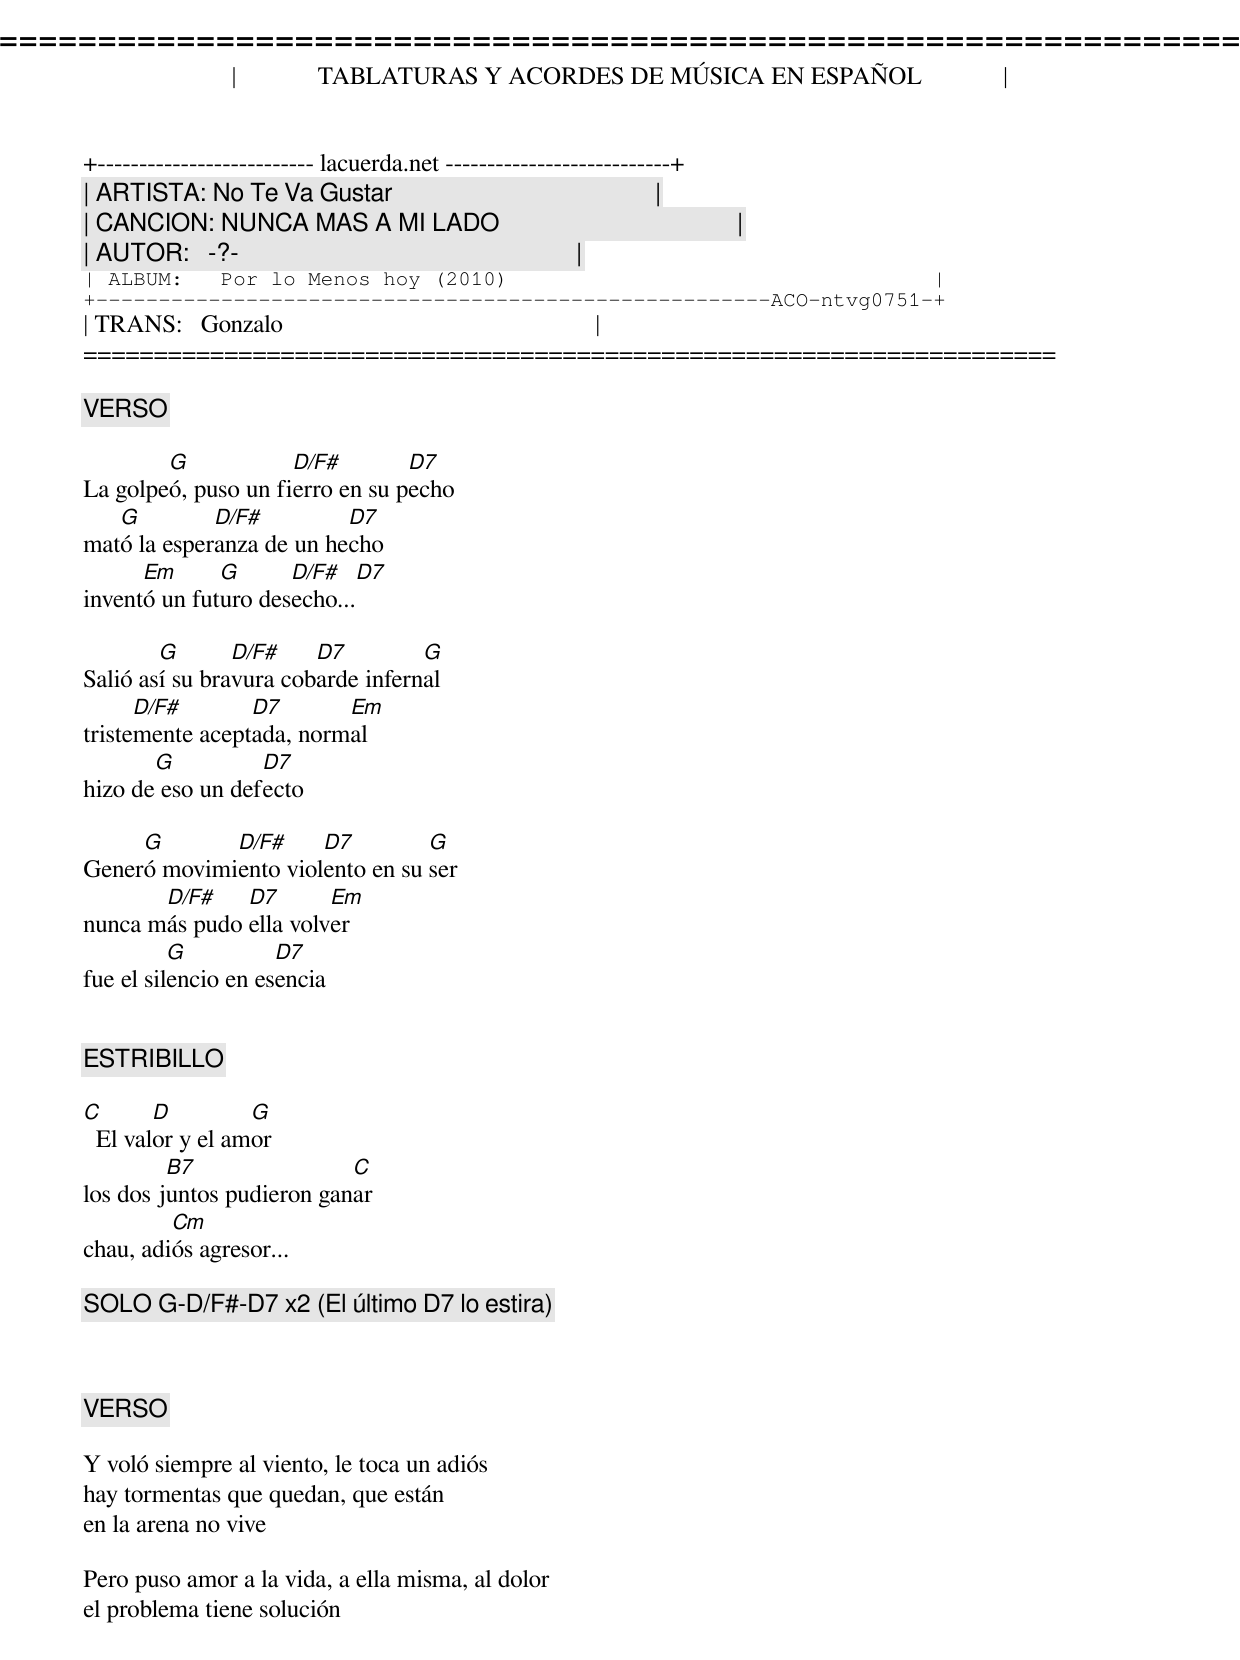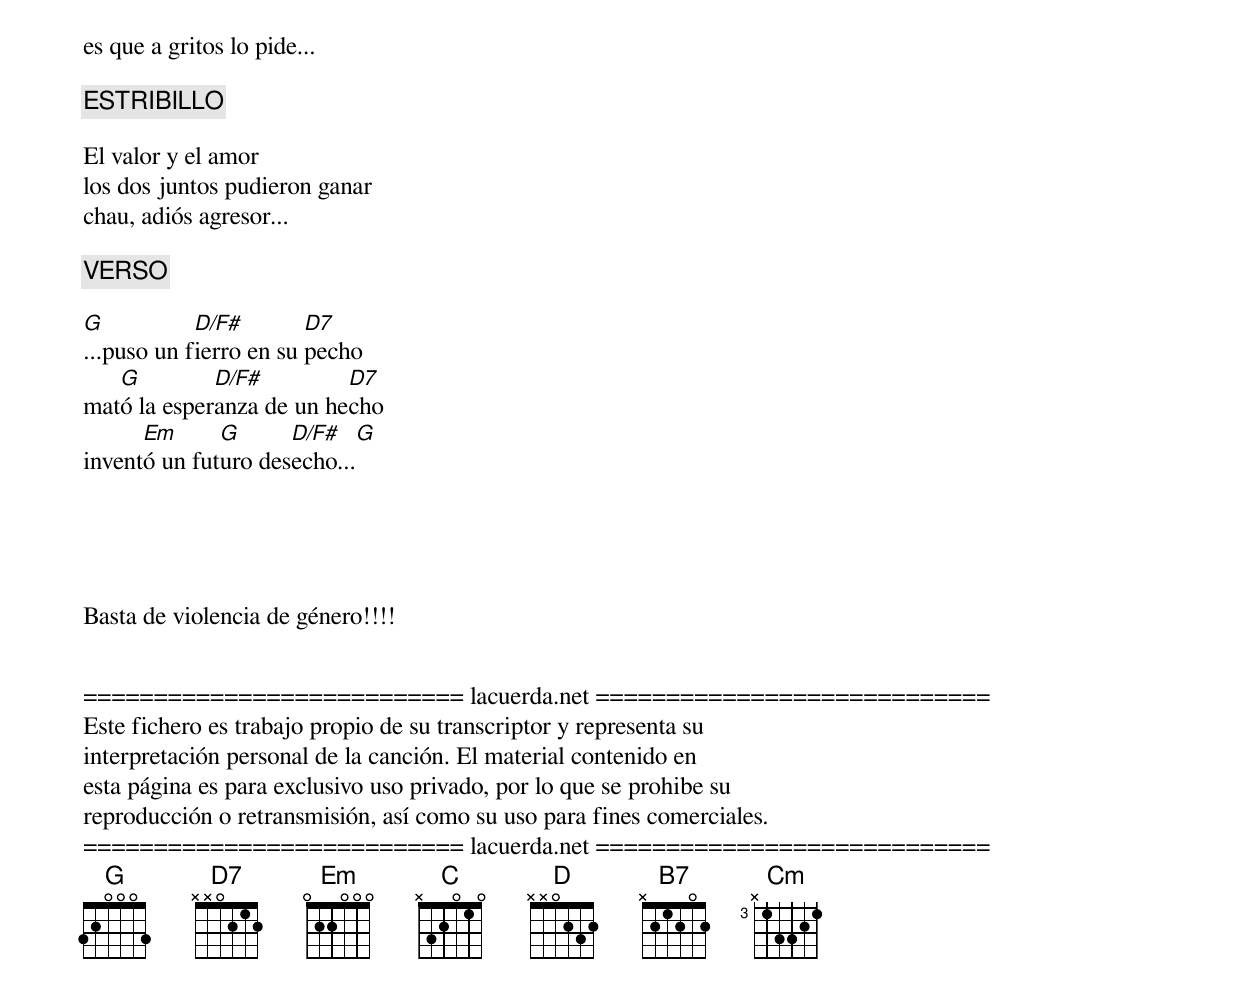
=====================================================================
|             TABLATURAS Y ACORDES DE MÚSICA EN ESPAÑOL             |
+-------------------------- lacuerda.net ---------------------------+
| ARTISTA: No Te Va Gustar                                          |
| CANCION: NUNCA MAS A MI LADO                                      |
| AUTOR:   -?-                                                      |
| ALBUM:   Por lo Menos hoy (2010)                                  |
+------------------------------------------------------ACO-ntvg0751-+
| TRANS:   Gonzalo                                                  |
=====================================================================

[VERSO]

        G            D/F#        D7
La golpeó, puso un fierro en su pecho
   G         D/F#         D7
mató la esperanza de un hecho
      Em      G      D/F#   D7
inventó un futuro desecho...

        G       D/F#    D7         G
Salió así su bravura cobarde infernal
      D/F#       D7       Em
tristemente aceptada, normal
       G          D7
hizo de eso un defecto

     G       D/F#     D7         G
Generó movimiento violento en su ser
       D/F#    D7       Em
nunca más pudo ella volver
          G          D7
fue el silencio en esencia


[ESTRIBILLO]

C       D         G
  El valor y el amor
         B7                C
los dos juntos pudieron ganar
         Cm
chau, adiós agresor...

[SOLO] G-D/F#-D7 x2 (El último D7 lo estira)



[VERSO]

Y voló siempre al viento, le toca un adiós
hay tormentas que quedan, que están
en la arena no vive

Pero puso amor a la vida, a ella misma, al dolor
el problema tiene solución
es que a gritos lo pide...

[ESTRIBILLO]

El valor y el amor
los dos juntos pudieron ganar
chau, adiós agresor...

[VERSO]

G           D/F#        D7
...puso un fierro en su pecho
   G         D/F#         D7
mató la esperanza de un hecho
      Em      G      D/F#    G
inventó un futuro desecho...





Basta de violencia de género!!!!


=========================== lacuerda.net ============================
Este fichero es trabajo propio de su transcriptor y representa su
interpretación personal de la canción. El material contenido en
esta página es para exclusivo uso privado, por lo que se prohibe su
reproducción o retransmisión, así como su uso para fines comerciales.
=========================== lacuerda.net ============================
